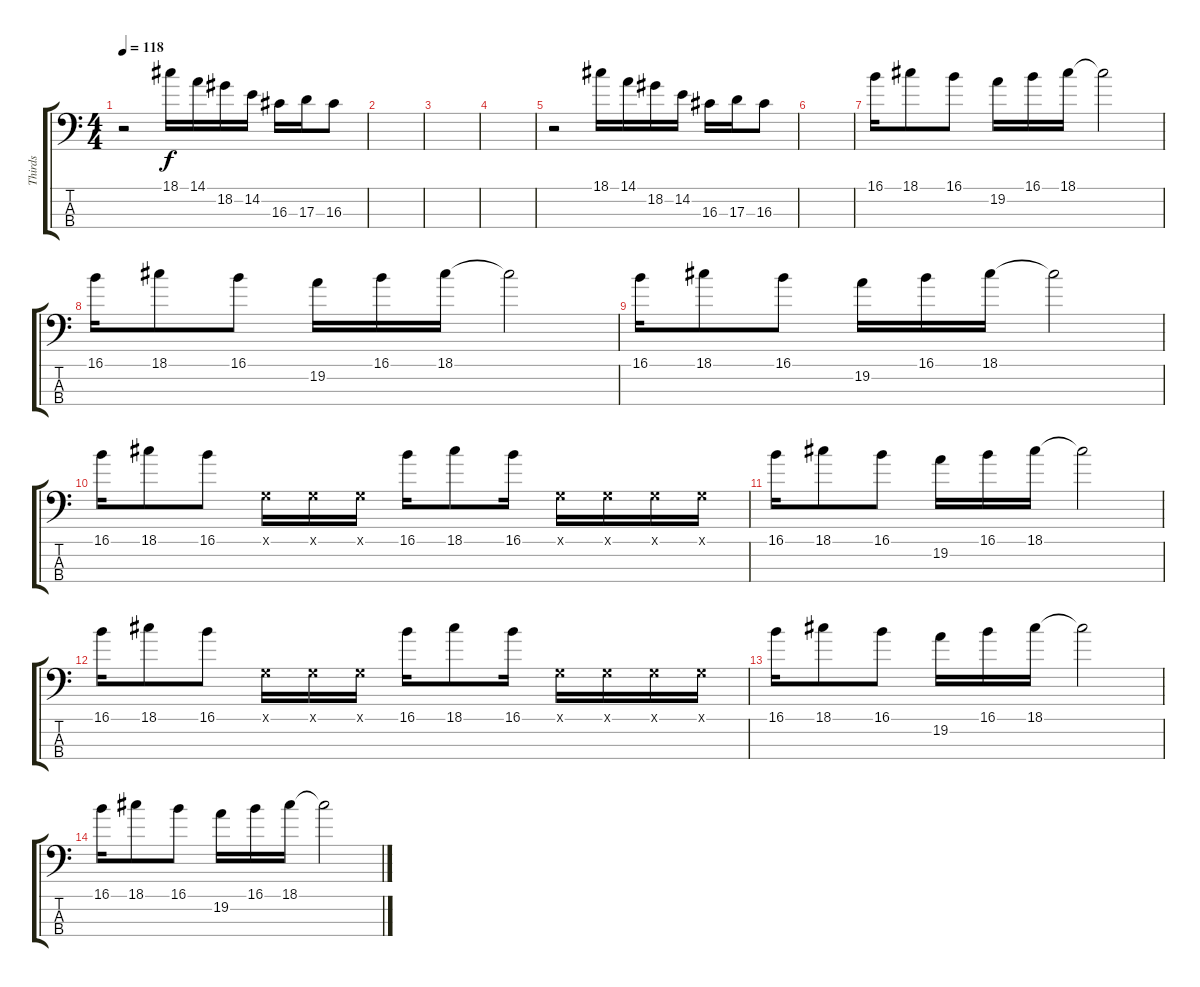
\track ("Thirds" "Thirds") {instrument electricbassfinger}
\staff {score tabs}
\tuning (G2 D2 A1 E1) {hide}
\ts (4 4)
\tempo 118
\clef f4
\ks c
r.2{dy f} 18.1.16 14.1.16 18.2.16 14.2.16 16.3.16 17.3.16 16.3.8 |
|
|
|
r.2 18.1.16 14.1.16 18.2.16 14.2.16 16.3.16 17.3.16 16.3.8 |
|
16.1.16 18.1.8 16.1.8 19.2.16 16.1.16 18.1.16 18.1{t}.2 |
16.1.16 18.1.8 16.1.8 19.2.16 16.1.16 18.1.16 18.1{t}.2 |
16.1.16 18.1.8 16.1.8 19.2.16 16.1.16 18.1.16 18.1{t}.2 |
16.1.16 18.1.8 16.1.8 0.1{x}.16 0.1{x}.16 0.1{x}.16 16.1.16 18.1.8 16.1.16 0.1{x}.16 0.1{x}.16 0.1{x}.16 0.1{x}.16 |
16.1.16 18.1.8 16.1.8 19.2.16 16.1.16 18.1.16 18.1{t}.2 |
16.1.16 18.1.8 16.1.8 0.1{x}.16 0.1{x}.16 0.1{x}.16 16.1.16 18.1.8 16.1.16 0.1{x}.16 0.1{x}.16 0.1{x}.16 0.1{x}.16 |
16.1.16 18.1.8 16.1.8 19.2.16 16.1.16 18.1.16 18.1{t}.2 |
16.1.16 18.1.8 16.1.8 19.2.16 16.1.16 18.1.16 18.1{t}.2
